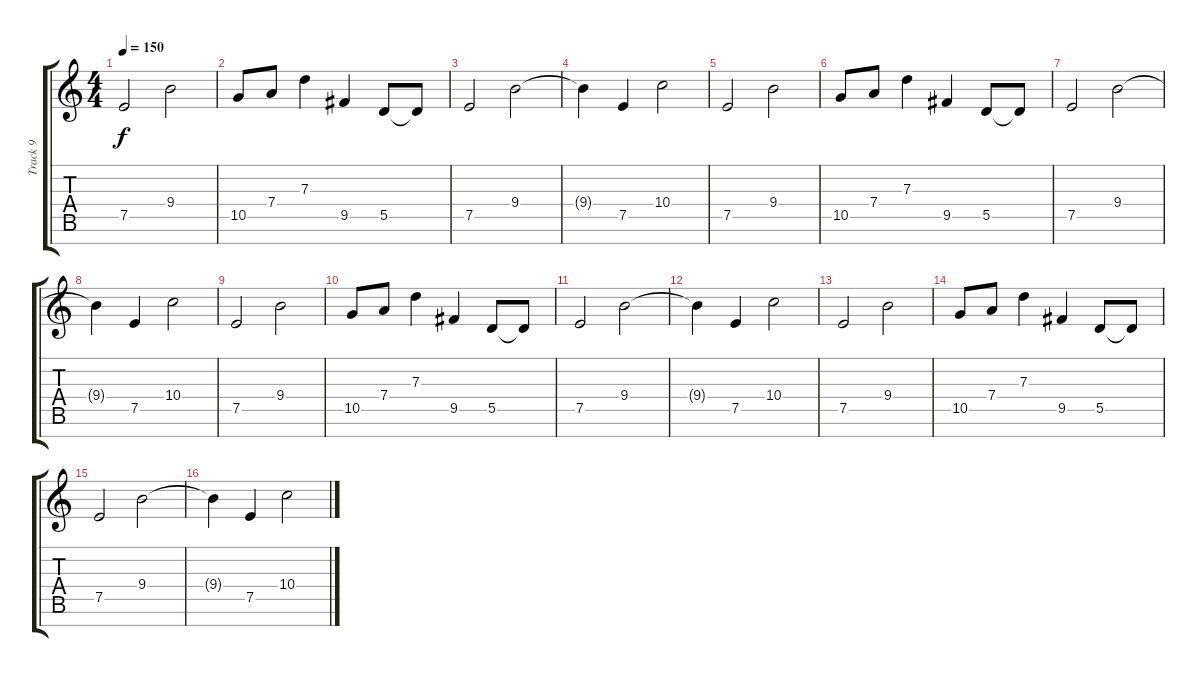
\track ("Track 9" "Track 9") {instrument distortionguitar}
\staff {score tabs}
\tuning (E4 B3 G3 D3 A2 E2 B1) {hide}
\ts (4 4)
\tempo 150
\clef g2
\ks c
7.5.2{dy f} 9.4.2 |
10.5.8 7.4.8 7.3.4 9.5.4 5.5.8 5.5{t}.8 |
7.5.2 9.4.2 |
9.4{t}.4 7.5.4 10.4.2 |
7.5.2 9.4.2 |
10.5.8 7.4.8 7.3.4 9.5.4 5.5.8 5.5{t}.8 |
7.5.2 9.4.2 |
9.4{t}.4 7.5.4 10.4.2 |
7.5.2 9.4.2 |
10.5.8 7.4.8 7.3.4 9.5.4 5.5.8 5.5{t}.8 |
7.5.2 9.4.2 |
9.4{t}.4 7.5.4 10.4.2 |
7.5.2 9.4.2 |
10.5.8 7.4.8 7.3.4 9.5.4 5.5.8 5.5{t}.8 |
7.5.2 9.4.2 |
9.4{t}.4 7.5.4 10.4.2
